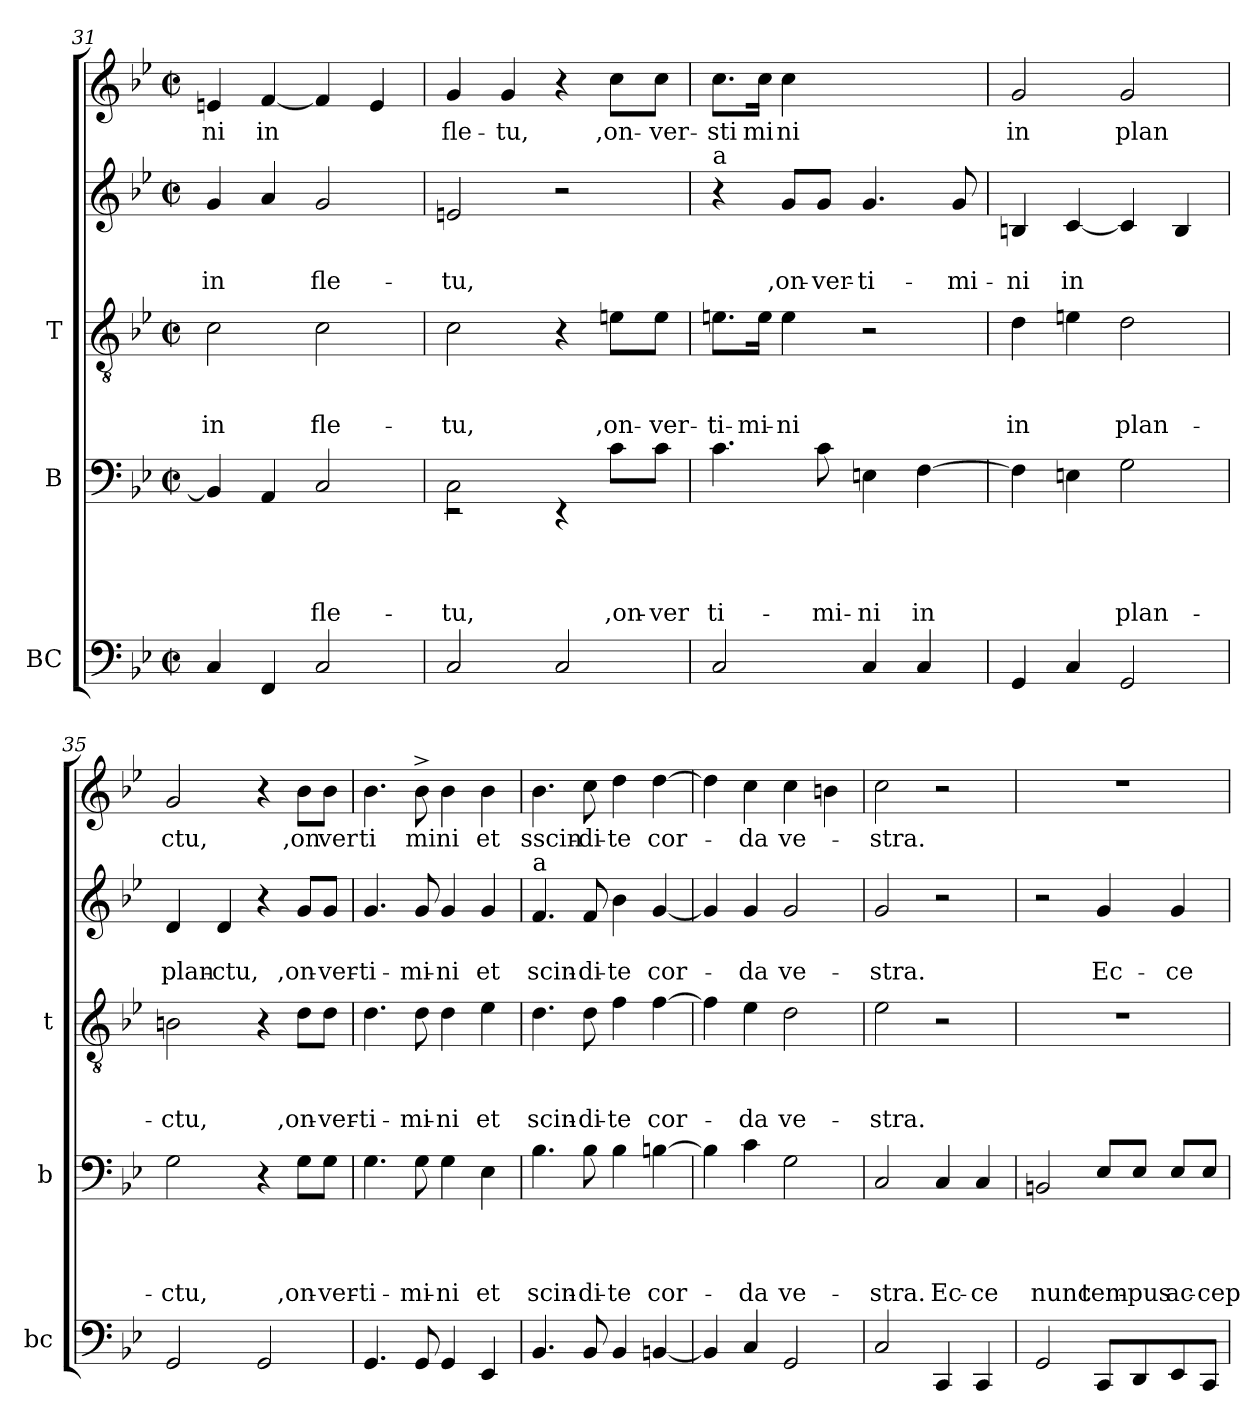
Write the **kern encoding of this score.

**kern	**kern	**text	**text	**text	**text	**kern	**text	**text	**text	**kern	**text	**text	**kern	**text
*part5	*part4	*part4	*part4	*part4	*part4	*part3	*part3	*part3	*part3	*part2	*part2	*part2	*part1	*part1
*staff5	*staff4	*staff4	*staff4	*staff4	*staff4	*staff3	*staff3	*staff3	*staff3	*staff2	*staff2	*staff2	*staff1	*staff1
*I"BC	*I"B	*	*	*	*	*I"T	*	*	*	*	*	*	*	*
*I'bc	*I'b	*	*	*	*	*I't	*	*	*	*	*	*	*	*
*clefF4	*clefF4	*	*	*	*	*clefGv2	*	*	*	*clefG2	*	*	*clefG2	*
*k[b-e-]	*k[b-e-]	*	*	*	*	*k[b-e-]	*	*	*	*k[b-e-]	*	*	*k[b-e-]	*
*B-:	*B-:	*	*	*	*	*B-:	*	*	*	*B-:	*	*	*B-:	*
*M2/2	*M2/2	*	*	*	*	*M2/2	*	*	*	*M2/2	*	*	*M2/2	*
*met(c|)	*met(c|)	*	*	*	*	*met(c|)	*	*	*	*met(c|)	*	*	*met(c|)	*
=31	=31	=31	=31	=31	=31	=31	=31	=31	=31	=31	=31	=31	=31	=31
!	!	!	!	!	!	!	!	!	!LO:LY:b	!	!	!LO:LY:b	!	!LO:LY:b
4C/	4BB-/]	.	.	.	.	2c\	.	.	in	4g/	.	in	4en/	-ni
!	!	!	!	!	!	!	!	!	!	!	!	!	!	!LO:LY:b
4FF/	4AA/	.	.	.	.	.	.	.	.	4a/	.	.	[<4f/	in
!	!	!	!	!	!LO:LY:b	!	!	!	!LO:LY:b	!	!	!LO:LY:b	!	!
2C/	2C/	.	.	.	fle-	2c\	.	.	fle-	2g/	.	fle-	4f/]	.
.	.	.	.	.	.	.	.	.	.	.	.	.	4e/	.
=32	=32	=32	=32	=32	=32	=32	=32	=32	=32	=32	=32	=32	=32	=32
!	!	!	!	!	!LO:LY:b	!	!	!	!LO:LY:b	!	!	!LO:LY:b	!	!LO:LY:b
*	*^	*	*	*	*	*	*	*	*	*	*	*	*	*
2C/	2C\	2rEE	.	.	.	-tu,	2c\	.	.	-tu,	2en/	.	-tu,	4g/	fle-
!	!	!	!	!	!	!	!	!	!	!	!	!	!	!	!LO:LY:b
.	.	.	.	.	.	.	.	.	.	.	.	.	.	4g/	-tu,
2C/	2ryy	4rEE	.	.	.	.	4r	.	.	.	2r	.	.	4r	.
!	!	!	!	!	!	!LO:LY:b	!	!	!	!LO:LY:b	!	!	!	!	!LO:LY:b
.	.	8c\L	.	.	.	,on-	8en\L	.	.	,on-	.	.	.	8cc\L	,on-
!	!	!	!	!	!	!LO:LY:b	!	!	!	!LO:LY:b	!	!	!	!	!LO:LY:b
.	.	8c\J	.	.	.	-ver-	8e\J	.	.	-ver-	.	.	.	8cc\J	-ver-
!!LO:LB:g=z
=33	=33	=33	=33	=33	=33	=33	=33	=33	=33	=33	=33	=33	=33	=33	=33
!	!	!	!	!	!	!	!	!	!	!	!LO:TX:a:t=a	!	!	!	!
!	!	!	!	!	!	!LO:LY:b	!	!	!	!LO:LY:b:rj	!	!	!	!	!LO:LY:b:rj
*	*v	*v	*	*	*	*	*	*	*	*	*	*	*	*	*
2C/	4.c\	.	.	.	-ti-	8.en\L	.	.	-ti-	4r	.	.	8.cc\L	-sti
!	!	!	!	!	!	!	!	!	!LO:LY:b	!	!	!	!	!LO:LY:b
.	.	.	.	.	.	16e\Jk	.	.	-mi-	.	.	.	16cc\Jk	mi
!	!	!	!	!	!	!	!	!	!LO:LY:b:rj	!	!	!LO:LY:b	!	!LO:LY:b
.	.	.	.	.	.	4e\	.	.	-ni	8g/L	.	,on-	4cc\	ni
!	!	!	!	!	!LO:LY:b	!	!	!	!	!	!	!LO:LY:b	!	!
.	8c\	.	.	.	-mi-	.	.	.	.	8g/J	.	-ver-	.	.
!	!	!	!	!	!LO:LY:b	!	!	!	!	!	!	!LO:LY:b	!	!
4C/	4En\	.	.	.	-ni	2r	.	.	.	4.g/	.	-ti-	2ryy	.
!	!	!	!	!	!LO:LY:b	!	!	!	!	!	!	!	!	!
4C/	[>4F\	.	.	.	in	.	.	.	.	.	.	.	.	.
!	!	!	!	!	!	!	!	!	!	!	!	!LO:LY:b	!	!
.	.	.	.	.	.	.	.	.	.	8g/	.	-mi-	.	.
=34	=34	=34	=34	=34	=34	=34	=34	=34	=34	=34	=34	=34	=34	=34
!	!	!	!	!	!	!	!	!	!LO:LY:b	!	!	!LO:LY:b	!	!LO:LY:b
4GG/	4F\]	.	.	.	.	4d\	.	.	in	4Bn/	.	-ni	2g/	in
!	!	!	!	!	!	!	!	!	!	!	!	!LO:LY:b	!	!
4C/	4En\	.	.	.	.	4en\	.	.	.	[<4c/	.	in	.	.
!	!	!	!	!	!LO:LY:b	!	!	!	!LO:LY:b	!	!	!	!	!LO:LY:b
2GG/	2G\	.	.	.	plan-	2d\	.	.	plan-	4c/]	.	.	2g/	plan
.	.	.	.	.	.	.	.	.	.	4B/	.	.	.	.
=35	=35	=35	=35	=35	=35	=35	=35	=35	=35	=35	=35	=35	=35	=35
!	!	!	!	!	!LO:LY:b	!	!	!	!LO:LY:b	!	!	!LO:LY:b	!	!LO:LY:b
2GG/	2G\	.	.	.	-ctu,	2Bn\	.	.	-ctu,	4d/	.	plan-	2g/	ctu,
!	!	!	!	!	!	!	!	!	!	!	!	!LO:LY:b	!	!
.	.	.	.	.	.	.	.	.	.	4d/	.	-ctu,	.	.
2GG/	4r	.	.	.	.	4r	.	.	.	4r	.	.	4r	.
!	!	!	!	!	!LO:LY:b	!	!	!	!LO:LY:b	!	!	!LO:LY:b	!	!LO:LY:b
.	8G\L	.	.	.	,on-	8d\L	.	.	,on-	8g/L	.	,on-	8b-\L	,on
!	!	!	!	!	!LO:LY:b	!	!	!	!LO:LY:b	!	!	!LO:LY:b	!	!LO:LY:b
.	8G\J	.	.	.	-ver-	8d\J	.	.	-ver-	8g/J	.	-ver-	8b-\J	ver
=36	=36	=36	=36	=36	=36	=36	=36	=36	=36	=36	=36	=36	=36	=36
!	!	!	!	!	!LO:LY:b	!	!	!	!LO:LY:b:rj	!	!	!LO:LY:b	!	!LO:LY:b
4.GG/	4.G\	.	.	.	-ti-	4.d\	.	.	-ti-	4.g/	.	-ti-	4.b-\	ti
!	!	!	!	!	!LO:LY:b	!	!	!	!LO:LY:b	!	!	!LO:LY:b	!	!LO:LY:b
8GG/	8G\	.	.	.	-mi-	8d\	.	.	-mi-	8g/	.	-mi-	8b-^>\	mi
!	!	!	!	!	!LO:LY:b	!	!	!	!LO:LY:b:rj	!	!	!LO:LY:b	!	!LO:LY:b
4GG/	4G\	.	.	.	-ni	4d\	.	.	-ni	4g/	.	-ni	4b-\	ni
!	!	!	!	!	!LO:LY:b	!	!	!	!LO:LY:b:rj	!	!	!LO:LY:b	!	!LO:LY:b
4EE-/	4E-\	.	.	.	et	4e-\	.	.	et	4g/	.	et	4b-\	et
!!LO:LB:g=z
=37	=37	=37	=37	=37	=37	=37	=37	=37	=37	=37	=37	=37	=37	=37
!	!	!	!	!	!	!	!	!	!	!LO:TX:a:t=a	!	!	!	!
!	!	!	!	!	!LO:LY:b	!	!	!	!LO:LY:b	!	!	!LO:LY:b	!	!LO:LY:b:rj
4.BB-/	4.B-\	.	.	.	scin-	4.d\	.	.	scin-	4.f/	.	scin-	4.b-\	sscin-
!	!	!	!	!	!LO:LY:b	!	!	!	!LO:LY:b:rj	!	!	!LO:LY:b	!	!LO:LY:b
8BB-/	8B-\	.	.	.	-di-	8d\	.	.	-di-	8f/	.	-di-	8cc\	-di-
!	!	!	!	!	!LO:LY:b	!	!	!	!LO:LY:b	!	!	!LO:LY:b	!	!LO:LY:b
4BB-/	4B-\	.	.	.	-te	4f\	.	.	-te	4b-\	.	-te	4dd\	-te
!	!	!	!	!	!LO:LY:b	!	!	!	!LO:LY:b	!	!	!LO:LY:b	!	!LO:LY:b
[<4BBn/	[>4Bn\	.	.	.	cor-	[>4f\	.	.	cor-	[<4g/	.	cor-	[>4dd\	cor-
=38	=38	=38	=38	=38	=38	=38	=38	=38	=38	=38	=38	=38	=38	=38
4BB/]	4B\]	.	.	.	.	4f\]	.	.	.	4g/]	.	.	4dd\]	.
!	!	!	!	!	!LO:LY:b	!	!	!	!LO:LY:b	!	!	!LO:LY:b	!	!LO:LY:b
4C/	4c\	.	.	.	-da	4e-\	.	.	-da	4g/	.	-da	4cc\	-da
!	!	!	!	!	!LO:LY:b	!	!	!	!LO:LY:b	!	!	!LO:LY:b	!	!LO:LY:b
2GG/	2G\	.	.	.	ve-	2d\	.	.	ve-	2g/	.	ve-	4cc\	ve-
.	.	.	.	.	.	.	.	.	.	.	.	.	4bn\	.
=39	=39	=39	=39	=39	=39	=39	=39	=39	=39	=39	=39	=39	=39	=39
!	!	!	!	!	!LO:LY:b	!	!	!	!LO:LY:b	!	!	!LO:LY:b	!	!LO:LY:b
2C/	2C/	.	.	.	-stra.	2e-\	.	.	-stra.	2g/	.	-stra.	2cc\	-stra.
!	!	!	!	!	!LO:LY:b	!	!	!	!	!	!	!	!	!
4CC/	4C/	.	.	.	Ec-	2r	.	.	.	2r	.	.	2r	.
!	!	!	!	!	!LO:LY:b	!	!	!	!	!	!	!	!	!
4CC/	4C/	.	.	.	-ce	.	.	.	.	.	.	.	.	.
=40	=40	=40	=40	=40	=40	=40	=40	=40	=40	=40	=40	=40	=40	=40
!	!	!	!	!	!LO:LY:b	!	!	!	!	!	!	!	!	!
2GG/	2BBn/	.	.	.	nunc	1r	.	.	.	2r	.	.	1r	.
!	!	!	!	!	!LO:LY:b	!	!	!	!	!	!	!LO:LY:b	!	!
8CC/L	8E-/L	.	.	.	tem-	.	.	.	.	4g/	.	Ec-	.	.
!	!	!	!	!	!LO:LY:b	!	!	!	!	!	!	!	!	!
8DD/	8E-/J	.	.	.	-pus	.	.	.	.	.	.	.	.	.
!	!	!	!	!	!LO:LY:b	!	!	!	!	!	!	!LO:LY:b	!	!
8EE-/	8E-/L	.	.	.	ac-	.	.	.	.	4g/	.	-ce	.	.
!	!	!	!	!	!LO:LY:b	!	!	!	!	!	!	!	!	!
8CC/J	8E-/J	.	.	.	-cep-	.	.	.	.	.	.	.	.	.
=	=	=	=	=	=	=	=	=	=	=	=	=	=	=
*-	*-	*-	*-	*-	*-	*-	*-	*-	*-	*-	*-	*-	*-	*-
